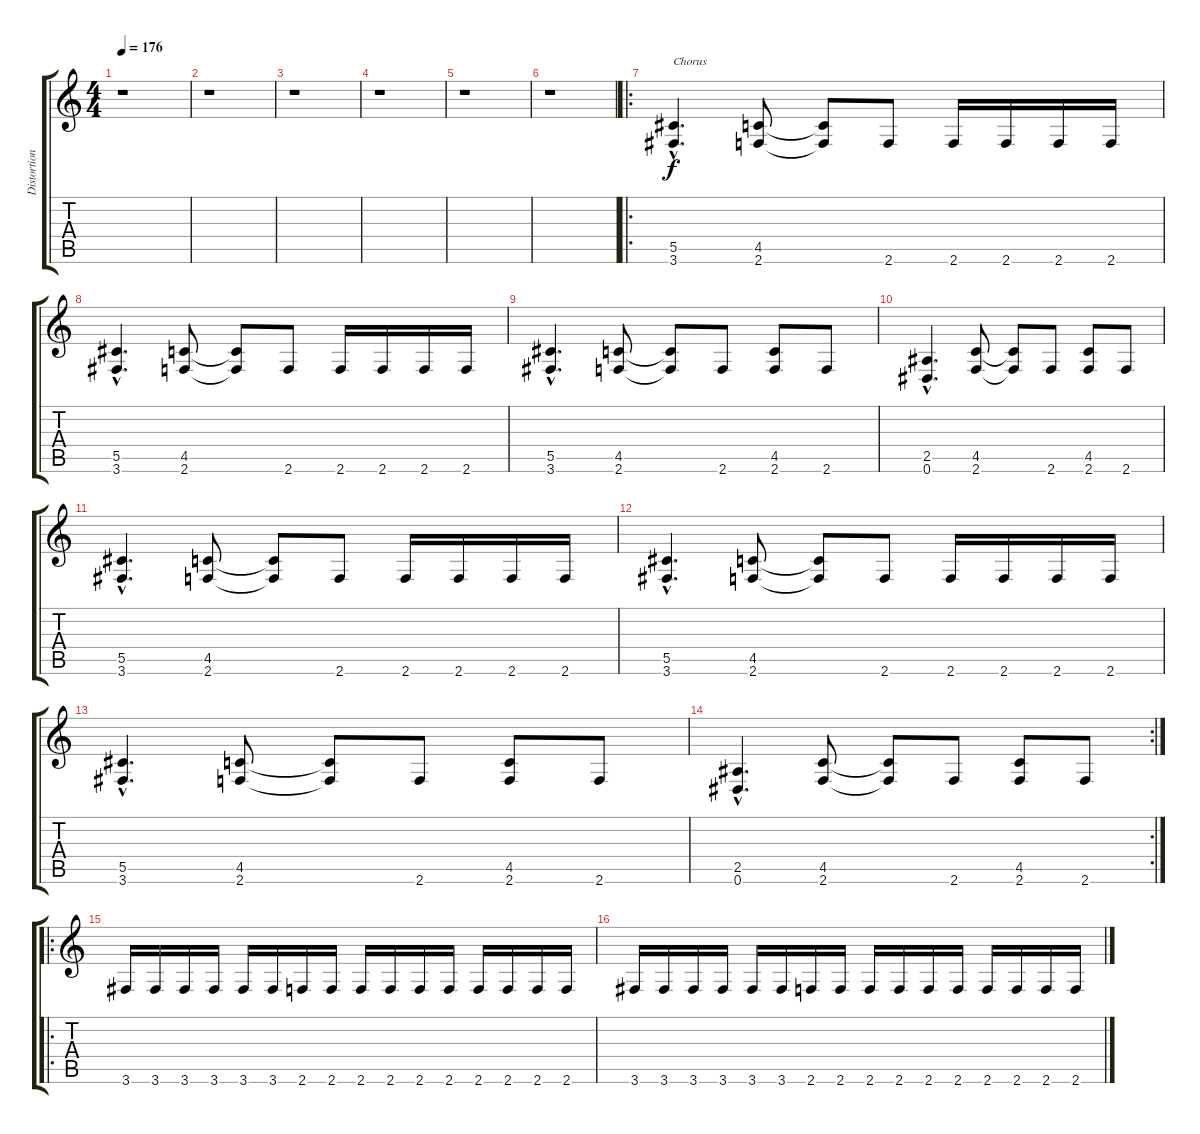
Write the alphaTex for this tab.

\track ("Distortion Guitar II" "Distortion") {instrument distortionguitar}
\staff {score tabs}
\tuning (Eb4 Bb3 Gb3 Db3 Ab2 Eb2) {hide}
\ts (4 4)
\tempo 176
\clef g2
\ks c
r.1{dy f} |
r.1 |
r.1 |
r.1 |
r.1 |
r.1 |
\ro
(5.5{hac} 3.6{hac}).4{d txt "Chorus"} (4.5 2.6).8 (4.5{t} 2.6{t}).8 2.6.8 2.6.16 2.6.16 2.6.16 2.6.16 |
(5.5{hac} 3.6{hac}).4{d} (4.5 2.6).8 (4.5{t} 2.6{t}).8 2.6.8 2.6.16 2.6.16 2.6.16 2.6.16 |
(5.5{hac} 3.6{hac}).4{d} (4.5 2.6).8 (4.5{t} 2.6{t}).8 2.6.8 (4.5 2.6).8 2.6.8 |
(2.5{hac} 0.6{hac}).4{d} (4.5 2.6).8 (4.5{t} 2.6{t}).8 2.6.8 (4.5 2.6).8 2.6.8 |
(5.5{hac} 3.6{hac}).4{d} (4.5 2.6).8 (4.5{t} 2.6{t}).8 2.6.8 2.6.16 2.6.16 2.6.16 2.6.16 |
(5.5{hac} 3.6{hac}).4{d} (4.5 2.6).8 (4.5{t} 2.6{t}).8 2.6.8 2.6.16 2.6.16 2.6.16 2.6.16 |
(5.5{hac} 3.6{hac}).4{d} (4.5 2.6).8 (4.5{t} 2.6{t}).8 2.6.8 (4.5 2.6).8 2.6.8 |
\rc 2
(2.5{hac} 0.6{hac}).4{d} (4.5 2.6).8 (4.5{t} 2.6{t}).8 2.6.8 (4.5 2.6).8 2.6.8 |
\ro
3.6.16 3.6.16 3.6.16 3.6.16 3.6.16 3.6.16 2.6.16 2.6.16 2.6.16 2.6.16 2.6.16 2.6.16 2.6.16 2.6.16 2.6.16 2.6.16 |
3.6.16 3.6.16 3.6.16 3.6.16 3.6.16 3.6.16 2.6.16 2.6.16 2.6.16 2.6.16 2.6.16 2.6.16 2.6.16 2.6.16 2.6.16 2.6.16
